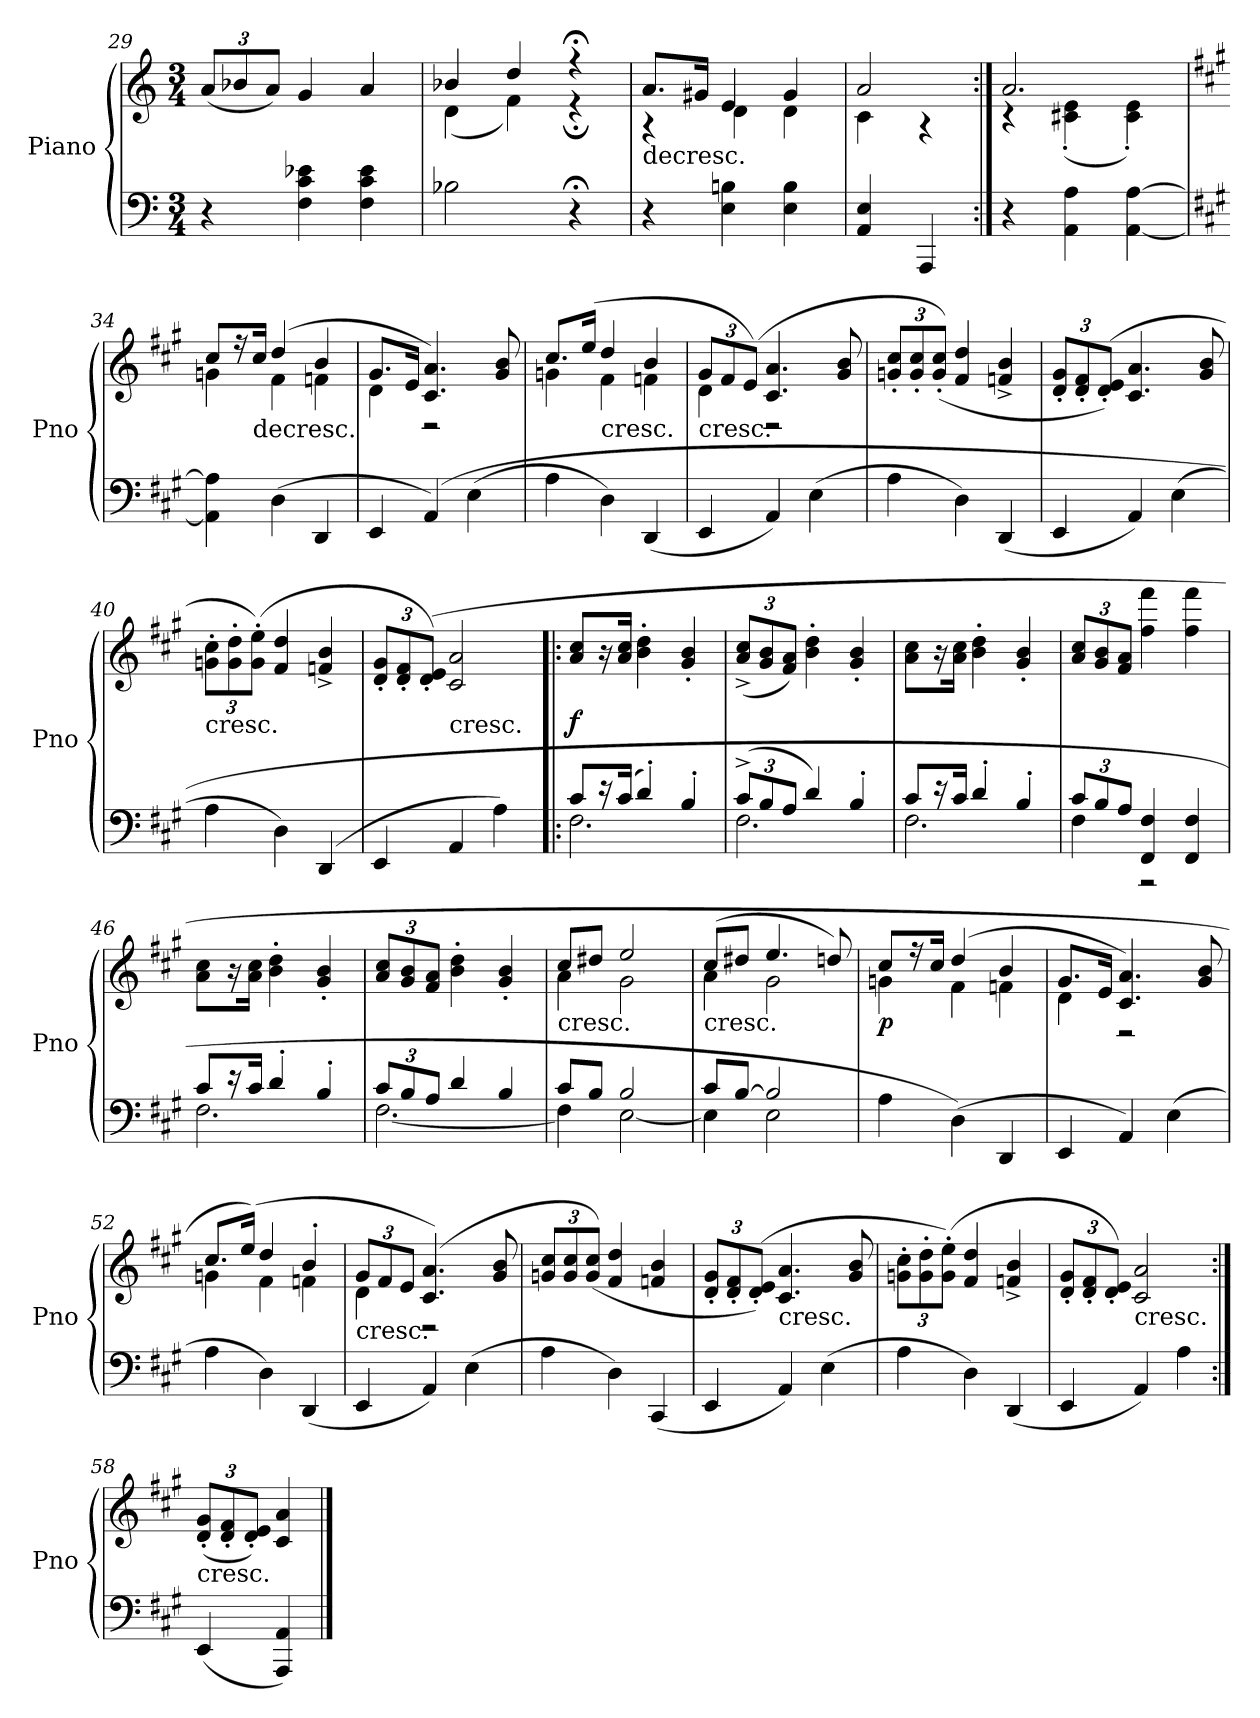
**kern	**kern	**dynam
*part1	*part1	*part1
*staff2	*staff1	*staff1/2
*I"Piano	*	*
*I'Pno	*	*
*clefF4	*clefG2	*
*k[]	*k[]	*
*a:	*a:	*
*M3/4	*M3/4	*
=29	=29	=29
4r	(12a/L	.
.	12b-X/	.
.	12a/J)	.
4F\ 4c\ 4e-X\	4g/	.
4F\ 4c\ 4e-\	4a/	.
=30	=30	=30
*	*^	*
2B-X\	4b-X/	(4d\	.
.	4dd/	4f\)	.
4r;<	4r;<	4r;<	.
=31	=31	=31	=31
!	!LO:TX:c:t=decresc.	!	!
4r	8.a/L	4r	.
.	16g#X/Jk	.	.
4E\ 4Bn\	4e/	4d\	.
4E\ 4B\	4g#/	4d\	.
=32	=32	=32	=32
4AA/ 4E/	2a/	4c\	.
4AAA/	.	4r	.
=33:|!	=33:|!	=33:|!	=33:|!
4r	2.a/	4r	.
4AA\ 4A\	.	(4c#X'\ 4e'\	.
[4AA\ [4A\	.	4c#'\ 4e'\)	.
=34	=34	=34	=34
*k[f#c#g#]	*k[f#c#g#]	*	*
4AA]\ 4A]\	8cc#/L	4gn\	.
.	16r	.	.
!	!LO:TX:c:t=decresc.	!	!
.	16cc#/Jk	.	.
(4D\	(4dd/	4f#\	.
4DD/	4b/	4fn\	.
=35	=35	=35	=35
4EE/	8.g#/L	4d\	.
.	16e/Jk	.	.
(4AA/)	4.c#/ 4.a/)	2r	.
(4E\	.	.	.
.	8g#/ 8b/	.	.
=36	=36	=36	=36
4A\	8.cc#/L	4gn\	.
.	(16ee/Jk	.	.
!	!LO:TX:c:t=cresc.	!	!
4D\)	4dd/	4f#\	.
(4DD/	4b/	4fn\	.
=37	=37	=37	=37
!	!LO:TX:c:t=cresc.	!	!
4EE/	12g#/L	4d\	.
.	12f#/	.	.
.	(12e/J)	.	.
4AA/)	4.c#/ 4.a/	2r	.
(4E\	.	.	.
.	8g#/ 8b/	.	.
*	*v	*v	*
=38	=38	=38
4A\	12gn'/ 12cc#'/L	.
.	12g'/ 12cc#'/	.
.	(12g'/ 12cc#'/J)	.
4D\)	4f#/ 4dd/	.
(4DD/	4fn^/ 4b^/	.
=39	=39	=39
4EE/	12d'/ 12g#'/L	.
.	12d'/ 12f#'/	.
.	(12d'/ 12e'/J)	.
4AA/)	4.c#/ 4.a/	.
(4E\	.	.
.	8g#/ 8b/	.
=40	=40	=40
!	!LO:TX:c:t=cresc.	!
4A\	12gn'\ 12cc#'\L	.
.	12g'\ 12dd'\	.
.	(12g'\ 12ee'\J)	.
4D\)	4f#/ 4dd/	.
(4DD/	4fn^/ 4b^/	.
=41	=41	=41
4EE/	12d'/ 12g#'/L	.
.	12d'/ 12f#'/	.
.	(12d'/ 12e'/J)	.
!	!LO:TX:c:t=cresc.	!
4AA/	2c#/ 2a/	.
4A\)	.	.
=42!|:	=42!|:	=42!|:
*^	*	*
8c#/L	2.F#\	8a/ 8cc#/L	f
16r	.	16r	.
(16c#/Jk	.	16a/ 16cc#/Jk	.
4d'/)	.	4b'\ 4dd'\	.
4B'/	.	4g#'/ 4b'/	.
=43	=43	=43	=43
(12c#^/L	2.F#\	(12a^/ 12cc#^/L	.
12B/	.	12g#/ 12b/	.
12A/J	.	12f#/ 12a/J)	.
4d/)	.	4b'\ 4dd'\	.
4B'/	.	4g#'/ 4b'/	.
=44	=44	=44	=44
8c#/L	2.F#\	8a\ 8cc#\L	.
16r	.	16r	.
16c#/Jk	.	16a\ 16cc#\Jk	.
4d'/	.	4b'\ 4dd'\	.
4B'/	.	4g#'/ 4b'/	.
=45	=45	=45	=45
12c#/L	4F#\	12a/ 12cc#/L	.
12B/	.	12g#/ 12b/	.
12A/J	.	12f#/ 12a/J	.
4FF#/ 4F#/	2r	4ff#\ 4fff#\	.
4FF#/ 4F#/	.	4ff#\ 4fff#\	.
=46	=46	=46	=46
8c#/L	2.F#\	8a\ 8cc#\L	.
16r	.	16r	.
16c#/Jk	.	16a\ 16cc#\Jk	.
4d'/	.	4b'\ 4dd'\	.
4B'/	.	4g#'/ 4b'/	.
=47	=47	=47	=47
12c#/L	[2.F#\	12a/ 12cc#/L	.
12B/	.	12g#/ 12b/	.
12A/J	.	12f#/ 12a/J	.
4d/	.	4b'\ 4dd'\	.
4B/	.	4g#'/ 4b'/	.
=48	=48	=48	=48
*	*	*^	*
!	!	!LO:TX:c:t=cresc.	!	!
8c#/L	4F#\]	8cc#/L	4a\	.
8B/J	.	8dd#X/J	.	.
2B/	[2E\	2ee/	2g#\	.
=49	=49	=49	=49	=49
!	!	!LO:TX:c:t=cresc.	!	!
8c#/L	4E\]	(8cc#/L	4a\	.
[8B/J	.	8dd#X/J	.	.
2B/]	2E\	4.ee/	2g#\	.
.	.	8ddn/)	.	.
*v	*v	*	*	*
=50	=50	=50	=50
4A\	8cc#/L	4gn\	p
.	16r	.	.
.	16cc#/Jk	.	.
(4D\)	(4dd/	4f#\	.
4DD/	4b/	4fn\	.
=51	=51	=51	=51
4EE/	8.g#/L	4d\	.
.	16e/Jk	.	.
4AA/)	4.c#/ 4.a/)	2r	.
(4E\	.	.	.
.	8g#/ 8b/	.	.
=52	=52	=52	=52
4A\	8.cc#/L	4gn\	.
.	(16ee/Jk)	.	.
4D\)	4dd/	4f#\	.
(4DD/	4b'/	4fn\	.
=53	=53	=53	=53
!	!LO:TX:c:t=cresc.	!	!
4EE/	12g#/L	4d\	.
.	12f#/	.	.
.	12e/J	.	.
4AA/)	(4.c#/ 4.a/)	2r	.
(4E\	.	.	.
.	8g#/ 8b/	.	.
*	*v	*v	*
=54	=54	=54
4A\	12gn/ 12cc#/L	.
.	12g/ 12cc#/	.
.	(12g/ 12cc#/J)	.
4D\)	4f#/ 4dd/	.
(4CC#/	4fn/ 4b/	.
=55	=55	=55
4EE/	12d'/ 12g#'/L	.
.	12d'/ 12f#'/	.
.	(12d'/ 12e'/J)	.
!	!LO:TX:c:t=cresc.	!
4AA/)	4.c#/ 4.a/	.
(4E\	.	.
.	8g#/ 8b/	.
=56	=56	=56
4A\	12gn'\ 12cc#'\L	.
.	12g'\ 12dd'\	.
.	(12g'\ 12ee'\J)	.
4D\)	4f#/ 4dd/	.
(4DD/	4fn^/ 4b^/	.
=57	=57	=57
4EE/	12d'/ 12g#'/L	.
.	12d'/ 12f#'/	.
.	12d'/ 12e'/J)	.
!	!LO:TX:c:t=cresc.	!
4AA/)	2c#/ 2a/	.
4A\	.	.
=58:|!	=58:|!	=58:|!
!	!LO:TX:c:t=cresc.	!
(4EE/	(12d'/ 12g#'/L	.
.	12d'/ 12f#'/	.
.	12d'/ 12e'/J)	.
4AAA/ 4AA/)	4c#/ 4a/	.
==	==	==
*-	*-	*-
